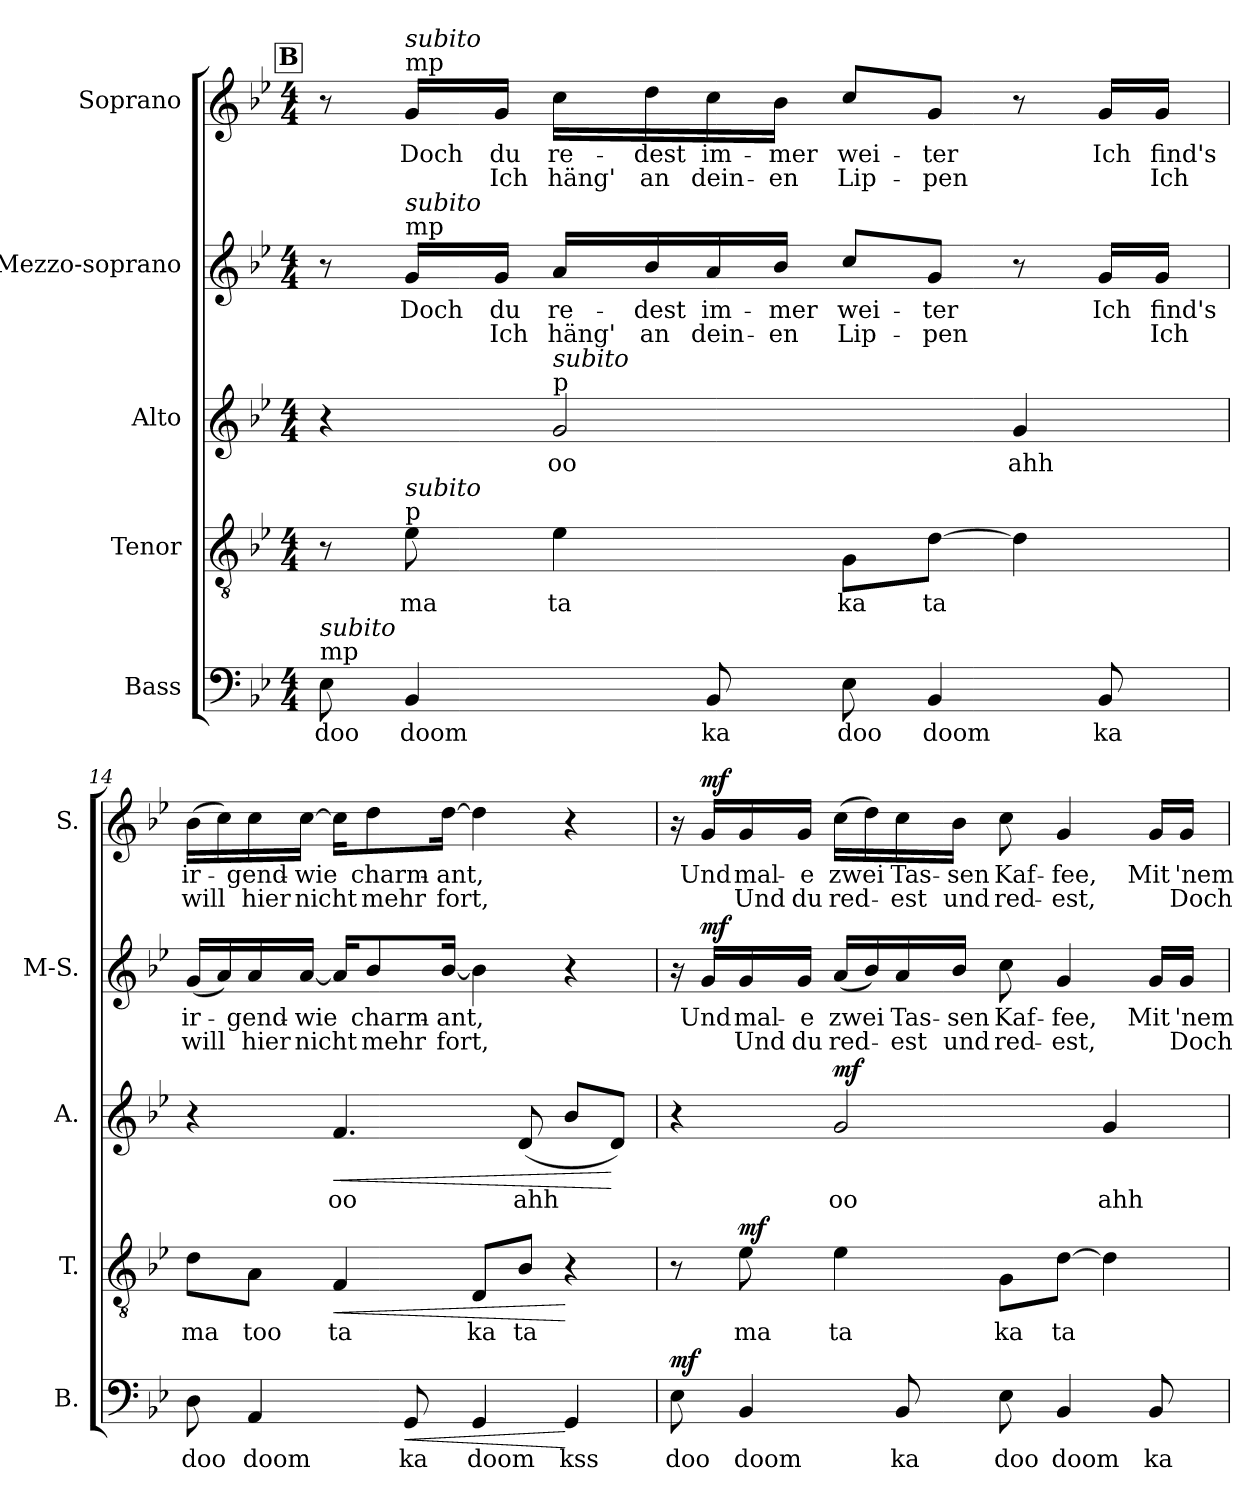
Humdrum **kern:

**kern	**text	**dynam	**kern	**text	**dynam	**kern	**text	**dynam	**kern	**text	**text	**dynam	**kern	**text	**text	**dynam
*part5	*part5	*part5	*part4	*part4	*part4	*part3	*part3	*part3	*part2	*part2	*part2	*part2	*part1	*part1	*part1	*part1
*staff5	*staff5	*staff5	*staff4	*staff4	*staff4	*staff3	*staff3	*staff3	*staff2	*staff2	*staff2	*staff2	*staff1	*staff1	*staff1	*staff1
*I"Bass	*	*	*I"Tenor	*	*	*I"Alto	*	*	*I"Mezzo-soprano	*	*	*	*I"Soprano	*	*	*
*I'B.	*	*	*I'T.	*	*	*I'A.	*	*	*I'M-S.	*	*	*	*I'S.	*	*	*
*clefF4	*	*	*clefGv2	*	*	*clefG2	*	*	*clefG2	*	*	*	*clefG2	*	*	*
*	*	*	*ITrd7c12	*	*	*	*	*	*	*	*	*	*	*	*	*
*k[b-e-]	*	*	*k[b-e-]	*	*	*k[b-e-]	*	*	*k[b-e-]	*	*	*	*k[b-e-]	*	*	*
*g:	*	*	*g:	*	*	*g:	*	*	*g:	*	*	*	*g:	*	*	*
*M4/4	*	*	*M4/4	*	*	*M4/4	*	*	*M4/4	*	*	*	*M4/4	*	*	*
!!LO:REH:place=s1:B:color=#000000:enc=box:fs=15.4267:t=B
=13	=13	=13	=13	=13	=13	=13	=13	=13	=13	=13	=13	=13	=13	=13	=13	=13
!LO:TX:a:t=mp	!	!	!	!	!	!	!	!	!	!	!	!	!	!	!	!
!LO:TX:i:t=subito	!	!	!	!	!	!	!	!	!	!	!	!	!	!	!	!
!	!LO:LY:b:color=#000000	!	!	!	!	!	!	!	!	!	!	!	!	!	!	!
8E-i\	doo	.	8r	.	.	4r	.	.	8r	.	.	.	8r	.	.	.
!	!LO:LY:b:color=#000000	!	!	!	!	!	!	!	!	!	!	!	!	!	!	!
!	!	!	!	!LO:LY:b:color=#000000	!	!	!	!	!	!	!	!	!	!	!	!
!	!	!	!	!	!	!	!	!	!	!LO:LY:b:color=#000000	!	!	!	!	!	!
!	!	!	!	!	!	!	!	!	!	!	!	!	!LO:TX:a:t=mp	!	!	!
!	!	!	!	!	!	!	!	!	!	!	!	!	!LO:TX:i:t=subito	!	!	!
!	!	!	!	!	!	!	!	!	!LO:TX:a:t=mp	!	!	!	!	!	!	!
!	!	!	!	!	!	!	!	!	!LO:TX:i:t=subito	!	!	!	!	!	!	!
!	!	!	!LO:TX:a:t=p	!	!	!	!	!	!	!	!	!	!	!	!	!
!	!	!	!LO:TX:i:t=subito	!	!	!	!	!	!	!	!	!	!	!	!	!
!	!	!	!	!	!	!	!	!	!	!	!	!	!	!LO:LY:b:color=#000000	!	!
4BB-i/	doom	.	8E-i\	ma	.	.	.	.	16gi/LL	Doch	.	.	16gi/LL	Doch	.	.
!	!	!	!	!	!	!	!	!	!	!LO:LY:b:color=#000000	!LO:LY:b:color=#000000	!	!	!	!	!
!	!	!	!	!	!	!	!	!	!	!	!	!	!	!LO:LY:b:color=#000000	!LO:LY:b:color=#000000	!
.	.	.	.	.	.	.	.	.	16gi/JJ	du	Ich	.	16gi/JJ	du	Ich	.
!	!	!	!	!LO:LY:b:color=#000000	!	!	!	!	!	!	!	!	!	!	!	!
!	!	!	!	!	!	!	!LO:LY:b:color=#000000	!	!	!	!	!	!	!	!	!
!	!	!	!	!	!	!	!	!	!	!LO:LY:b:color=#000000	!LO:LY:b:color=#000000	!	!	!	!	!
!	!	!	!	!	!	!LO:TX:a:t=p	!	!	!	!	!	!	!	!	!	!
!	!	!	!	!	!	!LO:TX:i:t=subito	!	!	!	!	!	!	!	!	!	!
!	!	!	!	!	!	!	!	!	!	!	!	!	!	!LO:LY:b:color=#000000	!LO:LY:b:color=#000000	!
.	.	.	4E-i\	ta	.	2gi/	oo	.	16ai/LL	re-	häng'	.	16cci\LL	re-	häng'	.
!	!	!	!	!	!	!	!	!	!	!LO:LY:b:color=#000000	!LO:LY:b:color=#000000	!	!	!	!	!
!	!	!	!	!	!	!	!	!	!	!	!	!	!	!LO:LY:b:color=#000000	!LO:LY:b:color=#000000	!
.	.	.	.	.	.	.	.	.	16b-i/	-dest	an	.	16ddi\	-dest	an	.
!	!LO:LY:b:color=#000000	!	!	!	!	!	!	!	!	!	!	!	!	!	!	!
!	!	!	!	!	!	!	!	!	!	!LO:LY:b:color=#000000	!LO:LY:b:color=#000000	!	!	!	!	!
!	!	!	!	!	!	!	!	!	!	!	!	!	!	!LO:LY:b:color=#000000	!LO:LY:b:color=#000000	!
8BB-i/	ka	.	.	.	.	.	.	.	16ai/	im-	dein-	.	16cci\	im-	dein-	.
!	!	!	!	!	!	!	!	!	!	!LO:LY:b:color=#000000	!LO:LY:b:color=#000000	!	!	!	!	!
!	!	!	!	!	!	!	!	!	!	!	!	!	!	!LO:LY:b:color=#000000	!LO:LY:b:color=#000000	!
.	.	.	.	.	.	.	.	.	16b-i/JJ	-mer	-en	.	16b-i\JJ	-mer	-en	.
!	!LO:LY:b:color=#000000	!	!	!	!	!	!	!	!	!	!	!	!	!	!	!
!	!	!	!	!LO:LY:b:color=#000000	!	!	!	!	!	!	!	!	!	!	!	!
!	!	!	!	!	!	!	!	!	!	!LO:LY:b:color=#000000	!LO:LY:b:color=#000000	!	!	!	!	!
!	!	!	!	!	!	!	!	!	!	!	!	!	!	!LO:LY:b:color=#000000	!LO:LY:b:color=#000000	!
8E-i\	doo	.	8GGi\L	ka	.	.	.	.	8cci/L	wei-	Lip-	.	8cci/L	wei-	Lip-	.
!	!LO:LY:b:color=#000000	!	!	!	!	!	!	!	!	!	!	!	!	!	!	!
!	!	!	!	!LO:LY:b:color=#000000	!	!	!	!	!	!	!	!	!	!	!	!
!	!	!	!	!	!	!	!	!	!	!LO:LY:b:color=#000000	!LO:LY:b:color=#000000	!	!	!	!	!
!	!	!	!	!	!	!	!	!	!	!	!	!	!	!LO:LY:b:color=#000000	!LO:LY:b:color=#000000	!
4BB-i/	doom	.	[8Di\J	ta	.	.	.	.	8gi/J	-ter	-pen	.	8gi/J	-ter	-pen	.
!	!	!	!	!	!	!	!LO:LY:b:color=#000000	!	!	!	!	!	!	!	!	!
.	.	.	4Di\]	.	.	4gi/	ahh	.	8r	.	.	.	8r	.	.	.
!	!LO:LY:b:color=#000000	!	!	!	!	!	!	!	!	!	!	!	!	!	!	!
!	!	!	!	!	!	!	!	!	!	!LO:LY:b:color=#000000	!	!	!	!	!	!
!	!	!	!	!	!	!	!	!	!	!	!	!	!	!LO:LY:b:color=#000000	!	!
8BB-i/	ka	.	.	.	.	.	.	.	16gi/LL	Ich	.	.	16gi/LL	Ich	.	.
!	!	!	!	!	!	!	!	!	!	!LO:LY:b:color=#000000	!LO:LY:b:color=#000000	!	!	!	!	!
!	!	!	!	!	!	!	!	!	!	!	!	!	!	!LO:LY:b:color=#000000	!LO:LY:b:color=#000000	!
.	.	.	.	.	.	.	.	.	16gi/JJ	find's	Ich	.	16gi/JJ	find's	Ich	.
=14	=14	=14	=14	=14	=14	=14	=14	=14	=14	=14	=14	=14	=14	=14	=14	=14
!	!LO:LY:b:color=#000000	!	!	!	!	!	!	!	!	!	!	!	!	!	!	!
!	!	!	!	!LO:LY:b:color=#000000	!	!	!	!	!	!	!	!	!	!	!	!
!	!	!	!	!	!	!	!	!	!	!LO:LY:b:color=#000000	!LO:LY:b:color=#000000	!	!	!	!	!
!	!	!	!	!	!	!	!	!	!	!	!	!	!	!LO:LY:b:color=#000000	!LO:LY:b:color=#000000	!
8Di\	doo	.	8Di\L	ma	.	4r	.	.	(16gi/LL	ir-	will	.	(16b-i\LL	ir-	will	.
.	.	.	.	.	.	.	.	.	16ai/)	.	.	.	16cci\)	.	.	.
!	!LO:LY:b:color=#000000	!	!	!	!	!	!	!	!	!	!	!	!	!	!	!
!	!	!	!	!LO:LY:b:color=#000000	!	!	!	!	!	!	!	!	!	!	!	!
!	!	!	!	!	!	!	!	!	!	!LO:LY:b:color=#000000	!LO:LY:b:color=#000000	!	!	!	!	!
!	!	!	!	!	!	!	!	!	!	!	!	!	!	!LO:LY:b:color=#000000	!LO:LY:b:color=#000000	!
4AAi/	doom	.	8AAi\J	too	.	.	.	.	16ai/	-gend-	hier	.	16cci\	-gend-	hier	.
!	!	!	!	!	!	!	!	!	!	!LO:LY:b:color=#000000	!LO:LY:b:color=#000000	!	!	!	!	!
!	!	!	!	!	!	!	!	!	!	!	!	!	!	!LO:LY:b:color=#000000	!LO:LY:b:color=#000000	!
.	.	.	.	.	.	.	.	.	[16ai/JJ	-wie	nicht	.	[16cci\JJ	-wie	nicht	.
!	!	!	!	!LO:LY:b:color=#000000	!LO:HP:b	!	!	!	!	!	!	!	!	!	!	!
!	!	!	!	!	!	!	!LO:LY:b:color=#000000	!LO:HP:b	!	!	!	!	!	!	!	!
.	.	.	4FFi/	ta	<	4.fi/	oo	<	16ai/KL]	.	.	.	16cci\KL]	.	.	.
!	!	!	!	!	!	!	!	!	!	!LO:LY:b:color=#000000	!LO:LY:b:color=#000000	!	!	!	!	!
!	!	!	!	!	!	!	!	!	!	!	!	!	!	!LO:LY:b:color=#000000	!LO:LY:b:color=#000000	!
.	.	.	.	.	.	.	.	.	8b-i/	charm-	mehr	.	8ddi\	charm-	mehr	.
!	!LO:LY:b:color=#000000	!LO:HP:b	!	!	!	!	!	!	!	!	!	!	!	!	!	!
8GGi/	ka	<	.	.	.	.	.	.	.	.	.	.	.	.	.	.
!	!	!	!	!	!	!	!	!	!	!LO:LY:b:color=#000000	!LO:LY:b:color=#000000	!	!	!	!	!
!	!	!	!	!	!	!	!	!	!	!	!	!	!	!LO:LY:b:color=#000000	!LO:LY:b:color=#000000	!
.	.	.	.	.	.	.	.	.	[16b-i/Jk	-ant,	fort,	.	[16ddi\Jk	-ant,	fort,	.
!	!LO:LY:b:color=#000000	!	!	!	!	!	!	!	!	!	!	!	!	!	!	!
!	!	!	!	!LO:LY:b:color=#000000	!	!	!	!	!	!	!	!	!	!	!	!
4GGi/	doom	.	8DDi/L	ka	.	.	.	.	4b-i\]	.	.	.	4ddi\]	.	.	.
!	!	!	!	!LO:LY:b:color=#000000	!	!	!	!	!	!	!	!	!	!	!	!
!	!	!	!	!	!	!	!LO:LY:b:color=#000000	!	!	!	!	!	!	!	!	!
.	.	.	8BB-i/J	ta	.	(8di/	ahh	.	.	.	.	.	.	.	.	.
!	!LO:LY:b:color=#000000	!	!	!	!	!	!	!	!	!	!	!	!	!	!	!
4GGi/	kss	[	4r	.	[	8b-i/L	.	.	4r	.	.	.	4r	.	.	.
.	.	.	.	.	.	8di/J)	.	[	.	.	.	.	.	.	.	.
!!LO:LB:g=z
=15	=15	=15	=15	=15	=15	=15	=15	=15	=15	=15	=15	=15	=15	=15	=15	=15
!	!LO:LY:b:color=#000000	!	!	!	!	!	!	!	!	!	!	!	!	!	!	!
8E-i\	doo	mf	8r	.	.	4r	.	.	16r	.	.	.	16r	.	.	.
!	!	!	!	!	!	!	!	!	!	!LO:LY:b:color=#000000	!	!	!	!	!	!
!	!	!	!	!	!	!	!	!	!	!	!	!	!	!LO:LY:b:color=#000000	!	!
.	.	.	.	.	.	.	.	.	16gi/LL	Und	.	mf	16gi/LL	Und	.	mf
!	!LO:LY:b:color=#000000	!	!	!	!	!	!	!	!	!	!	!	!	!	!	!
!	!	!	!	!LO:LY:b:color=#000000	!	!	!	!	!	!	!	!	!	!	!	!
!	!	!	!	!	!	!	!	!	!	!LO:LY:b:color=#000000	!LO:LY:b:color=#000000	!	!	!	!	!
!	!	!	!	!	!	!	!	!	!	!	!	!	!	!LO:LY:b:color=#000000	!LO:LY:b:color=#000000	!
4BB-i/	doom	.	8E-i\	ma	mf	.	.	.	16gi/	mal-	Und	.	16gi/	mal-	Und	.
!	!	!	!	!	!	!	!	!	!	!LO:LY:b:color=#000000	!LO:LY:b:color=#000000	!	!	!	!	!
!	!	!	!	!	!	!	!	!	!	!	!	!	!	!LO:LY:b:color=#000000	!LO:LY:b:color=#000000	!
.	.	.	.	.	.	.	.	.	16gi/JJ	-e	du	.	16gi/JJ	-e	du	.
!	!	!	!	!LO:LY:b:color=#000000	!	!	!	!	!	!	!	!	!	!	!	!
!	!	!	!	!	!	!	!LO:LY:b:color=#000000	!	!	!	!	!	!	!	!	!
!	!	!	!	!	!	!	!	!	!	!LO:LY:b:color=#000000	!LO:LY:b:color=#000000	!	!	!	!	!
!	!	!	!	!	!	!	!	!	!	!	!	!	!	!LO:LY:b:color=#000000	!LO:LY:b:color=#000000	!
.	.	.	4E-i\	ta	.	2gi/	oo	mf	(16ai/LL	zwei	red-	.	(16cci\LL	zwei	red-	.
.	.	.	.	.	.	.	.	.	16b-i/)	.	.	.	16ddi\)	.	.	.
!	!LO:LY:b:color=#000000	!	!	!	!	!	!	!	!	!	!	!	!	!	!	!
!	!	!	!	!	!	!	!	!	!	!LO:LY:b:color=#000000	!LO:LY:b:color=#000000	!	!	!	!	!
!	!	!	!	!	!	!	!	!	!	!	!	!	!	!LO:LY:b:color=#000000	!LO:LY:b:color=#000000	!
8BB-i/	ka	.	.	.	.	.	.	.	16ai/	Tas-	-est	.	16cci\	Tas-	-est	.
!	!	!	!	!	!	!	!	!	!	!LO:LY:b:color=#000000	!LO:LY:b:color=#000000	!	!	!	!	!
!	!	!	!	!	!	!	!	!	!	!	!	!	!	!LO:LY:b:color=#000000	!LO:LY:b:color=#000000	!
.	.	.	.	.	.	.	.	.	16b-i/JJ	-sen	und	.	16b-i\JJ	-sen	und	.
!	!LO:LY:b:color=#000000	!	!	!	!	!	!	!	!	!	!	!	!	!	!	!
!	!	!	!	!LO:LY:b:color=#000000	!	!	!	!	!	!	!	!	!	!	!	!
!	!	!	!	!	!	!	!	!	!	!LO:LY:b:color=#000000	!LO:LY:b:color=#000000	!	!	!	!	!
!	!	!	!	!	!	!	!	!	!	!	!	!	!	!LO:LY:b:color=#000000	!LO:LY:b:color=#000000	!
8E-i\	doo	.	8GGi\L	ka	.	.	.	.	8cci\	Kaf-	red-	.	8cci\	Kaf-	red-	.
!	!LO:LY:b:color=#000000	!	!	!	!	!	!	!	!	!	!	!	!	!	!	!
!	!	!	!	!LO:LY:b:color=#000000	!	!	!	!	!	!	!	!	!	!	!	!
!	!	!	!	!	!	!	!	!	!	!LO:LY:b:color=#000000	!LO:LY:b:color=#000000	!	!	!	!	!
!	!	!	!	!	!	!	!	!	!	!	!	!	!	!LO:LY:b:color=#000000	!LO:LY:b:color=#000000	!
4BB-i/	doom	.	[8Di\J	ta	.	.	.	.	4gi/	-fee,	-est,	.	4gi/	-fee,	-est,	.
!	!	!	!	!	!	!	!LO:LY:b:color=#000000	!	!	!	!	!	!	!	!	!
.	.	.	4Di\]	.	.	4gi/	ahh	.	.	.	.	.	.	.	.	.
!	!LO:LY:b:color=#000000	!	!	!	!	!	!	!	!	!	!	!	!	!	!	!
!	!	!	!	!	!	!	!	!	!	!LO:LY:b:color=#000000	!	!	!	!	!	!
!	!	!	!	!	!	!	!	!	!	!	!	!	!	!LO:LY:b:color=#000000	!	!
8BB-i/	ka	.	.	.	.	.	.	.	16gi/LL	Mit	.	.	16gi/LL	Mit	.	.
!	!	!	!	!	!	!	!	!	!	!LO:LY:b:color=#000000	!LO:LY:b:color=#000000	!	!	!	!	!
!	!	!	!	!	!	!	!	!	!	!	!	!	!	!LO:LY:b:color=#000000	!LO:LY:b:color=#000000	!
.	.	.	.	.	.	.	.	.	16gi/JJ	'nem	Doch	.	16gi/JJ	'nem	Doch	.
=	=	=	=	=	=	=	=	=	=	=	=	=	=	=	=	=
*-	*-	*-	*-	*-	*-	*-	*-	*-	*-	*-	*-	*-	*-	*-	*-	*-
